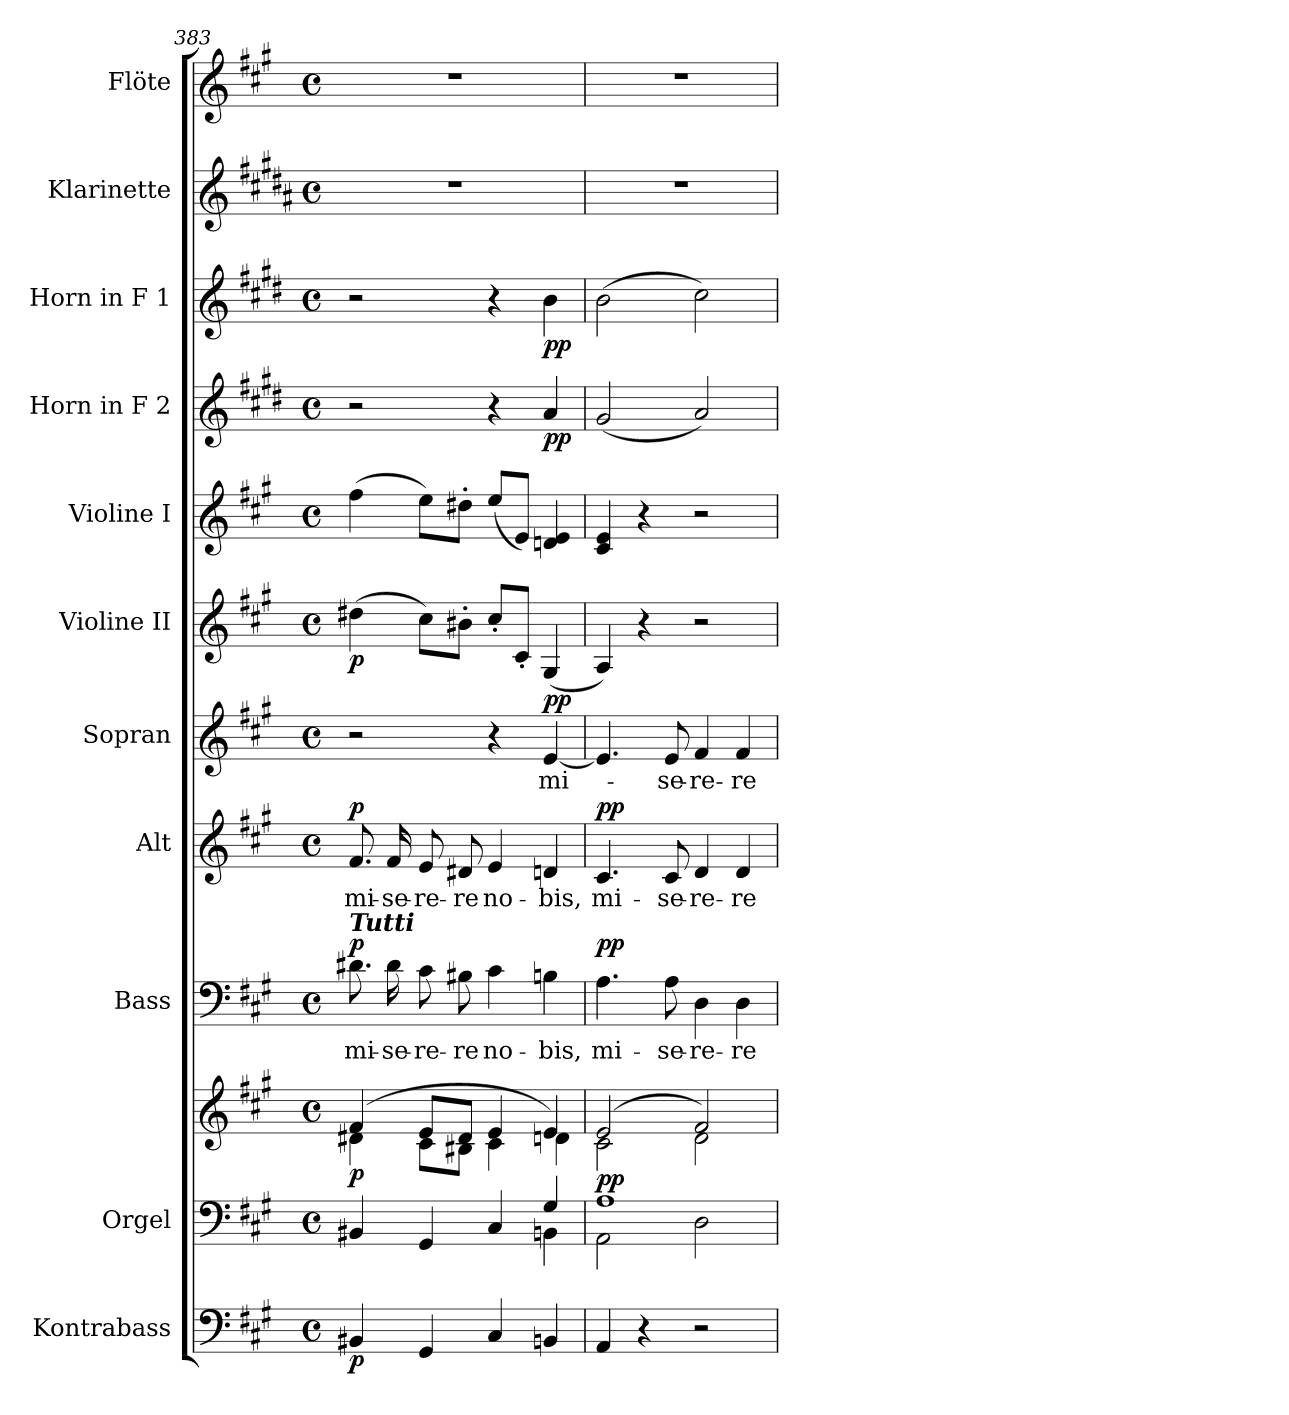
**kern	**dynam	**kern	**kern	**dynam	**kern	**text	**dynam	**kern	**text	**dynam	**kern	**text	**dynam	**kern	**dynam	**kern	**kern	**dynam	**kern	**dynam	**kern	**kern
*part11	*part11	*part10	*part10	*part10	*part9	*part9	*part9	*part8	*part8	*part8	*part7	*part7	*part7	*part6	*part6	*part5	*part4	*part4	*part3	*part3	*part2	*part1
*staff12	*staff12	*staff11	*staff10	*staff10/11	*staff9	*staff9	*staff9	*staff8	*staff8	*staff8	*staff7	*staff7	*staff7	*staff6	*staff6	*staff5	*staff4	*staff4	*staff3	*staff3	*staff2	*staff1
*I"Kontrabass	*	*I"Orgel	*	*	*I"Bass	*	*	*I"Alt	*	*	*I"Sopran	*	*	*I"Violine II	*	*I"Violine I	*I"Horn in F 2	*	*I"Horn in F 1	*	*I"Klarinette	*I"Flöte
*I'Kb.	*	*I'Org.	*	*	*I'B.	*	*	*I'A.	*	*	*I'S.	*	*	*I'Vl. II	*	*I'Vl. I	*	*	*	*	*I'Kl.	*I'Fl.
!!LO:PB:g=z
*clefF4	*	*clefF4	*clefG2	*	*clefF4	*	*	*clefG2	*	*	*clefG2	*	*	*clefG2	*	*clefG2	*clefG2	*	*clefG2	*	*clefG2	*clefG2
*ITrd7c12	*	*	*	*	*	*	*	*	*	*	*	*	*	*	*	*	*ITrd4c7	*	*ITrd4c7	*	*ITrd1c2	*
*k[f#c#g#]	*	*k[f#c#g#]	*k[f#c#g#]	*	*k[f#c#g#]	*	*	*k[f#c#g#]	*	*	*k[f#c#g#]	*	*	*k[f#c#g#]	*	*k[f#c#g#]	*k[f#c#g#]	*	*k[f#c#g#]	*	*k[f#c#g#]	*k[f#c#g#]
*A:	*	*A:	*A:	*	*A:	*	*	*A:	*	*	*A:	*	*	*A:	*	*A:	*A:	*	*A:	*	*A:	*A:
*M4/4	*	*M4/4	*M4/4	*	*M4/4	*	*	*M4/4	*	*	*M4/4	*	*	*M4/4	*	*M4/4	*M4/4	*	*M4/4	*	*M4/4	*M4/4
*met(c)	*	*met(c)	*met(c)	*	*met(c)	*	*	*met(c)	*	*	*met(c)	*	*	*met(c)	*	*met(c)	*met(c)	*	*met(c)	*	*met(c)	*met(c)
=383	=383	=383	=383	=383	=383	=383	=383	=383	=383	=383	=383	=383	=383	=383	=383	=383	=383	=383	=383	=383	=383	=383
*	*	*^	*^	*	*	*	*	*	*	*	*	*	*	*	*	*	*	*	*	*	*	*
!	!	!	!	!	!	!	!LO:TX:a:Bi:t=Tutti	!	!	!	!	!	!	!	!	!	!	!	!	!	!	!	!	!
!	!LO:DY:b	!	!	!	!	!LO:DY:b	!	!LO:LY:b	!LO:DY:a	!	!LO:LY:b	!LO:DY:a	!	!	!	!	!LO:DY:b	!	!	!	!	!	!	!
4BBB#X/	p	4BB#X/	2.ryy	(4f#/	4d#X\	p	8.d#X\	mi-	p	8.f#/	mi-	p	2r	.	.	(>4dd#X\	p	(>4ff#\	2r	.	2r	.	1r	1r
!	!	!	!	!	!	!	!	!LO:LY:b	!	!	!LO:LY:b	!	!	!	!	!	!	!	!	!	!	!	!	!
.	.	.	.	.	.	.	16d#\	-se-	.	16f#/	-se-	.	.	.	.	.	.	.	.	.	.	.	.	.
!	!	!	!	!	!	!	!	!LO:LY:b	!	!	!LO:LY:b	!	!	!	!	!	!	!	!	!	!	!	!	!
4GGG#/	.	4GG#/	.	8e/L	8c#\L	.	8c#\	-re-	.	8e/	-re-	.	.	.	.	8cc#\L)	.	8ee\L)	.	.	.	.	.	.
!	!	!	!	!	!	!	!	!LO:LY:b	!	!	!LO:LY:b	!	!	!	!	!	!	!	!	!	!	!	!	!
.	.	.	.	8d#/J	8B#X\J	.	8B#X\	-re	.	8d#X/	-re	.	.	.	.	8b#X'>\J	.	8dd#X'>\J	.	.	.	.	.	.
!	!	!	!	!	!	!	!	!LO:LY:b	!	!	!LO:LY:b	!	!	!	!	!	!	!	!	!	!	!	!	!
4CC#/	.	4C#/	.	4e/	4c#\	.	4c#\	no-	.	4e/	no-	.	4r	.	.	8cc#'</L	.	(<8ee/L	4r	.	4r	.	.	.
.	.	.	.	.	.	.	.	.	.	.	.	.	.	.	.	8c#'</J	.	8e/J)	.	.	.	.	.	.
!	!	!	!	!	!	!	!	!LO:LY:b	!	!	!LO:LY:b	!	!	!LO:LY:b	!LO:DY:a	!	!	!	!	!LO:DY:b	!	!LO:DY:b	!	!
4BBBn/	.	4G#/	4BBn\	4e/)	4dn\	.	4Bn\	-bis,	.	4dn/	-bis,	.	[4e/	mi-	pp	(<4G#/	.	4dn/ 4e/	4d/	pp	4e\	pp	.	.
=384	=384	=384	=384	=384	=384	=384	=384	=384	=384	=384	=384	=384	=384	=384	=384	=384	=384	=384	=384	=384	=384	=384	=384	=384
!	!	!	!	!	!	!LO:DY:b	!	!LO:LY:b	!LO:DY:a	!	!LO:LY:b	!LO:DY:a	!	!	!	!	!	!	!	!	!	!	!	!
4AAA/	.	1A	2AA\	(2e/	2c#\	pp	4.A\	mi-	pp	4.c#/	mi-	pp	4.e/]	.	.	4A/)	.	4c#/ 4e/	(<2c#/	.	(>2e\	.	1r	1r
4r	.	.	.	.	.	.	.	.	.	.	.	.	.	.	.	4r	.	4r	.	.	.	.	.	.
!	!	!	!	!	!	!	!	!LO:LY:b	!	!	!LO:LY:b	!	!	!LO:LY:b	!	!	!	!	!	!	!	!	!	!
.	.	.	.	.	.	.	8A\	-se-	.	8c#/	-se-	.	8e/	-se-	.	.	.	.	.	.	.	.	.	.
!	!	!	!	!	!	!	!	!LO:LY:b	!	!	!LO:LY:b	!	!	!LO:LY:b	!	!	!	!	!	!	!	!	!	!
2r	.	.	2D\	2f#/)	2d\	.	4D\	-re-	.	4d/	-re-	.	4f#/	-re-	.	2r	.	2r	2d/)	.	2f#\)	.	.	.
!	!	!	!	!	!	!	!	!LO:LY:b	!	!	!LO:LY:b	!	!	!LO:LY:b	!	!	!	!	!	!	!	!	!	!
.	.	.	.	.	.	.	4D\	-re	.	4d/	-re	.	4f#/	-re	.	.	.	.	.	.	.	.	.	.
*	*	*v	*v	*	*	*	*	*	*	*	*	*	*	*	*	*	*	*	*	*	*	*	*	*
*	*	*	*v	*v	*	*	*	*	*	*	*	*	*	*	*	*	*	*	*	*	*	*	*
=	=	=	=	=	=	=	=	=	=	=	=	=	=	=	=	=	=	=	=	=	=	=
*-	*-	*-	*-	*-	*-	*-	*-	*-	*-	*-	*-	*-	*-	*-	*-	*-	*-	*-	*-	*-	*-	*-
